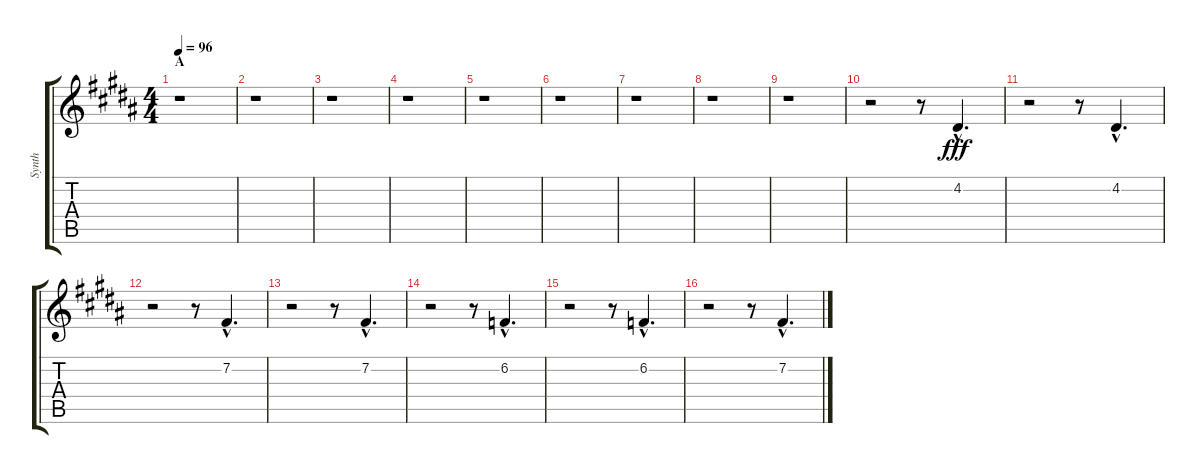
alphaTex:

\track ("Synth" "Synth") {instrument lead6voice}
\staff {score tabs}
\tuning (E4 B3 G3 D3 A2 E2) {hide}
\ts (4 4)
\section ("" "A")
\tempo 96
\clef g2
\ks b
r.1{dy fff instrument lead6voice} |
r.1 |
r.1 |
r.1 |
r.1 |
r.1 |
r.1 |
r.1 |
r.1 |
r.2 r.8 4.2{hac}.4{d} |
r.2 r.8 4.2{hac}.4{d} |
r.2 r.8 7.2{hac}.4{d} |
r.2 r.8 7.2{hac}.4{d} |
r.2 r.8 6.2{hac}.4{d} |
r.2 r.8 6.2{hac}.4{d} |
r.2 r.8 7.2{hac}.4{d}
